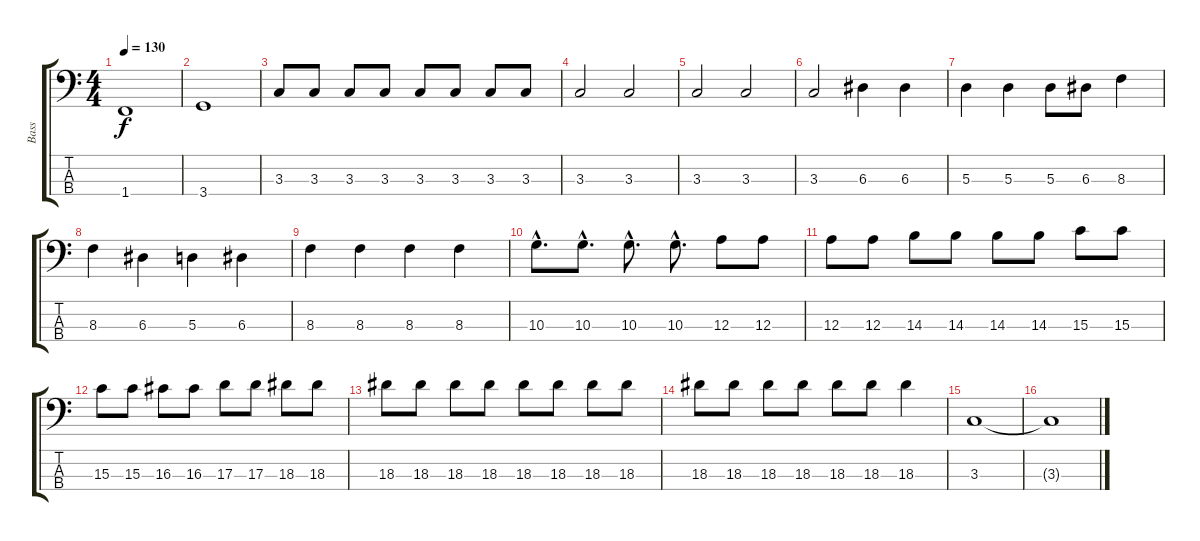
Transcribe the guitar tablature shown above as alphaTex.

\track ("Bass" "Bass") {instrument electricbassfinger}
\staff {score tabs}
\tuning (G2 D2 A1 E1) {hide}
\ts (4 4)
\tempo 130
\clef f4
\ks c
1.4.1{dy f} |
3.4.1 |
3.3.8 3.3.8 3.3.8 3.3.8 3.3.8 3.3.8 3.3.8 3.3.8 |
3.3.2 3.3.2 |
3.3.2 3.3.2 |
3.3.2 6.3.4 6.3.4 |
5.3.4 5.3.4 5.3.8 6.3.8 8.3.4 |
8.3.4 6.3.4 5.3.4 6.3.4 |
8.3.4 8.3.4 8.3.4 8.3.4 |
10.3{hac}.8{d} 10.3{hac}.8{d} 10.3{hac}.8{d} 10.3{hac}.8{d} 12.3.8 12.3.8 |
12.3.8 12.3.8 14.3.8 14.3.8 14.3.8 14.3.8 15.3.8 15.3.8 |
15.3.8 15.3.8 16.3.8 16.3.8 17.3.8 17.3.8 18.3.8 18.3.8 |
18.3.8 18.3.8 18.3.8 18.3.8 18.3.8 18.3.8 18.3.8 18.3.8 |
18.3.8 18.3.8 18.3.8 18.3.8 18.3.8 18.3.8 18.3.4 |
3.3.1 |
3.3{t}.1
